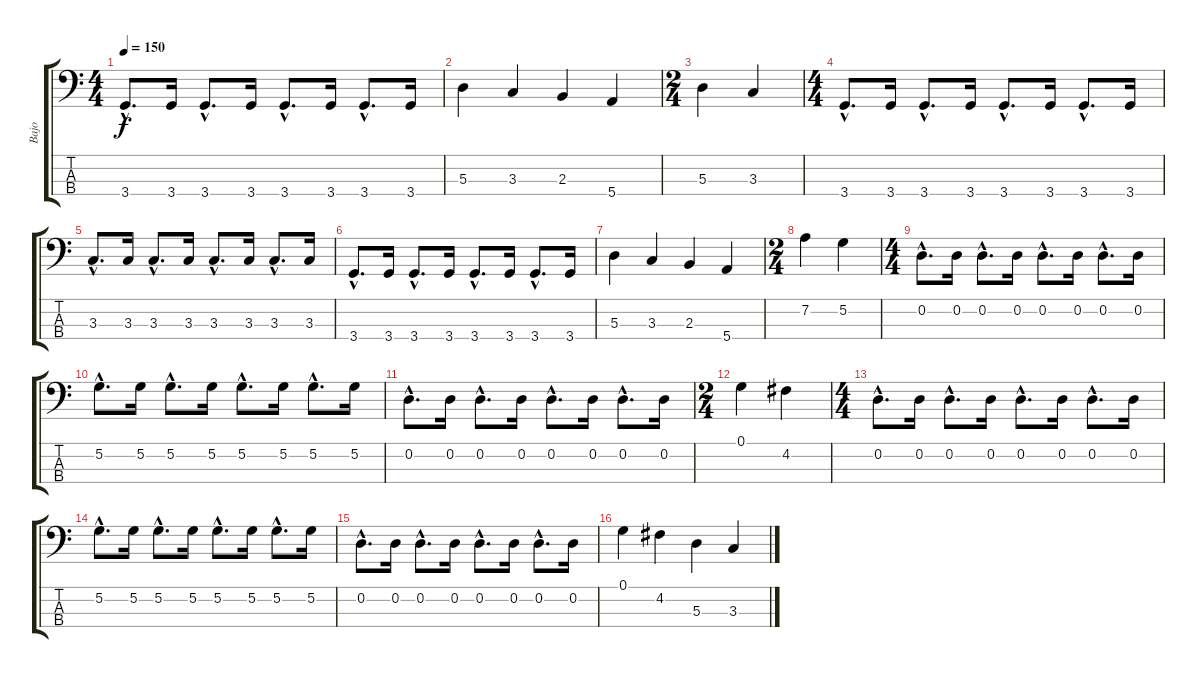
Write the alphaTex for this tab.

\track ("Bajo" "Bajo") {instrument electricbassfinger}
\staff {score tabs}
\tuning (G2 D2 A1 E1) {hide}
\ts (4 4)
\tempo 150
\clef f4
\ks c
3.4{hac}.8{d dy f} 3.4.16 3.4{hac}.8{d} 3.4.16 3.4{hac}.8{d} 3.4.16 3.4{hac}.8{d} 3.4.16 |
5.3.4 3.3.4 2.3.4 5.4.4 |
\ts (2 4)
5.3.4 3.3.4 |
\ts (4 4)
3.4{hac}.8{d} 3.4.16 3.4{hac}.8{d} 3.4.16 3.4{hac}.8{d} 3.4.16 3.4{hac}.8{d} 3.4.16 |
3.3{hac}.8{d} 3.3.16 3.3{hac}.8{d} 3.3.16 3.3{hac}.8{d} 3.3.16 3.3{hac}.8{d} 3.3.16 |
3.4{hac}.8{d} 3.4.16 3.4{hac}.8{d} 3.4.16 3.4{hac}.8{d} 3.4.16 3.4{hac}.8{d} 3.4.16 |
5.3.4 3.3.4 2.3.4 5.4.4 |
\ts (2 4)
7.2.4 5.2.4 |
\ts (4 4)
0.2{hac}.8{d} 0.2.16 0.2{hac}.8{d} 0.2.16 0.2{hac}.8{d} 0.2.16 0.2{hac}.8{d} 0.2.16 |
5.2{hac}.8{d} 5.2.16 5.2{hac}.8{d} 5.2.16 5.2{hac}.8{d} 5.2.16 5.2{hac}.8{d} 5.2.16 |
0.2{hac}.8{d} 0.2.16 0.2{hac}.8{d} 0.2.16 0.2{hac}.8{d} 0.2.16 0.2{hac}.8{d} 0.2.16 |
\ts (2 4)
0.1.4 4.2.4 |
\ts (4 4)
0.2{hac}.8{d} 0.2.16 0.2{hac}.8{d} 0.2.16 0.2{hac}.8{d} 0.2.16 0.2{hac}.8{d} 0.2.16 |
5.2{hac}.8{d} 5.2.16 5.2{hac}.8{d} 5.2.16 5.2{hac}.8{d} 5.2.16 5.2{hac}.8{d} 5.2.16 |
0.2{hac}.8{d} 0.2.16 0.2{hac}.8{d} 0.2.16 0.2{hac}.8{d} 0.2.16 0.2{hac}.8{d} 0.2.16 |
0.1.4 4.2.4 5.3.4 3.3.4
